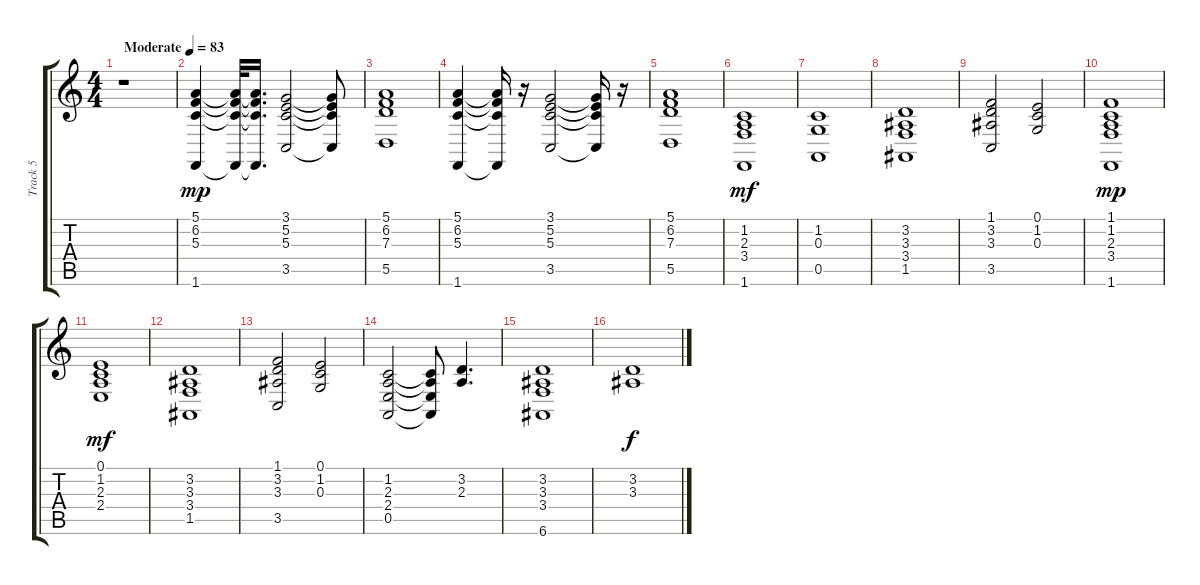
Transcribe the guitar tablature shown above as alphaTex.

\track ("Track 5" "Track 5") {instrument pad2warm}
\staff {score tabs}
\tuning (E4 B3 G3 D3 A2 E2) {hide}
\ts (4 4)
\tempo (83 "Moderate")
\clef g2
\ks c
r.1{dy mp instrument pad2warm} |
(5.1 6.2 5.3 1.6).4 (5.1{t} 6.2{t} 5.3{t} 1.6{t}).32 (5.1{t} 6.2{t} 5.3{t} 1.6{t}).16{d} (3.1 5.2 5.3 3.5).2 (3.1{t} 5.2{t} 5.3{t} 3.5{t}).8 |
(5.1 6.2 7.3 5.5).1 |
(5.1 6.2 5.3 1.6).4 (5.1{t} 6.2{t} 5.3{t} 1.6{t}).16 r.16 (3.1 5.2 5.3 3.5).2 (3.1{t} 5.2{t} 5.3{t} 3.5{t}).16 r.16 |
(5.1 6.2 7.3 5.5).1 |
(1.2 2.3 3.4 1.6).1{dy mf volume 6} |
(1.2 0.3 0.5).1 |
(3.2 3.3 3.4 1.5).1 |
(1.1 3.2 3.3 3.5).2 (0.1 1.2 0.3).2 |
(1.1 1.2 2.3 3.4 1.6).1{dy mp} |
(0.1 1.2 2.3 2.4).1{dy mf} |
(3.2 3.3 3.4 1.5).1 |
(1.1 3.2 3.3 3.5).2 (0.1 1.2 0.3).2 |
(1.2 2.3 2.4 0.5).2 (1.2{t} 2.3{t} 2.4{t} 0.5{t}).8 (3.2 2.3).4{d} |
(3.2 3.3 3.4 6.6).1 |
(3.2 3.3).1{dy f}
